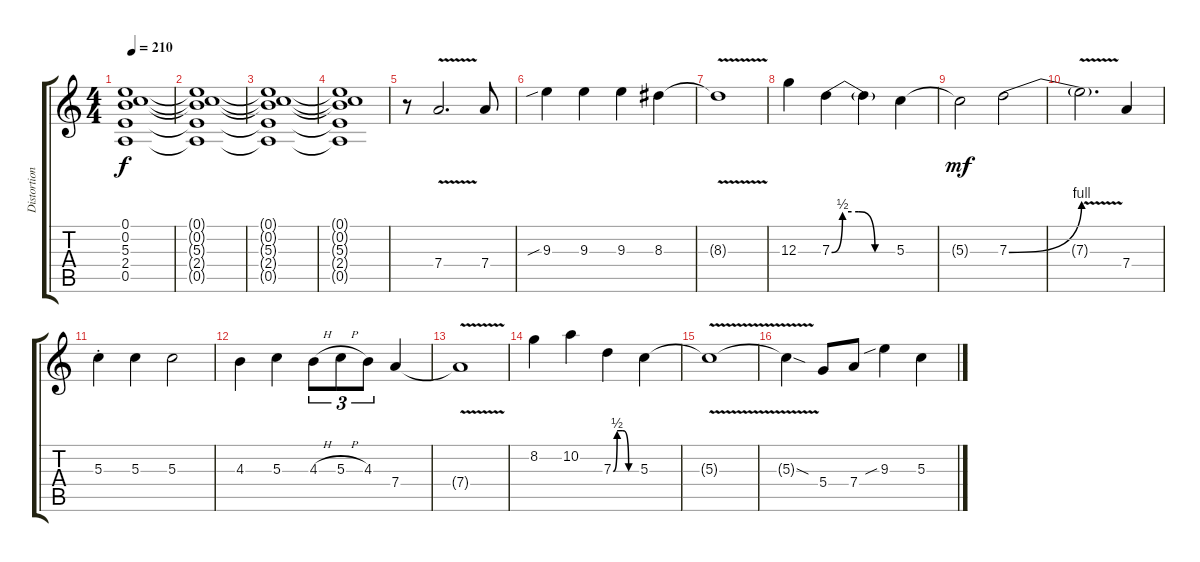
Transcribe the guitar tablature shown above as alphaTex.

\track ("Distortion Guitar 1" "Distortion") {instrument distortionguitar}
\staff {score tabs}
\tuning (E4 B3 G3 D3 A2 D2) {hide}
\ts (4 4)
\tempo 210
\clef g2
\ks c
(0.1 0.2 5.3 2.4 0.5).1{dy f instrument distortionguitar} |
(0.1{t} 0.2{t} 5.3{t} 2.4{t} 0.5{t}).1 |
(0.1{t} 0.2{t} 5.3{t} 2.4{t} 0.5{t}).1 |
(0.1{t} 0.2{t} 5.3{t} 2.4{t} 0.5{t}).1 |
r.8 7.4{v}.2{d} 7.4.8 |
9.3{sib}.4 9.3.4 9.3.4 8.3.4 |
8.3{v t}.1 |
12.3.4 7.3{be (custom 0 0 10 2 25 2 40 0 60 0)}.4 7.3{t}.4 5.3.4 |
5.3{t}.2{dy mf} 7.3{be (bend 0 0 60 4)}.2 |
7.3{v t}.2{d} 7.4.4 |
5.3{st}.4 5.3.4 5.3.2 |
4.3.4 5.3.4 4.3{h}.8{tu (3 2)} 5.3{h}.8{tu (3 2)} 4.3.8{tu (3 2)} 7.4.4 |
7.4{v t}.1 |
8.2.4 10.2.4 7.3{be (custom 0 0 10 2 25 2 40 0 60 0)}.4 5.3.4 |
5.3{v t}.1 |
5.3{sod t}.4 5.4.8 7.4.8 9.3{sib}.4 5.3.4
